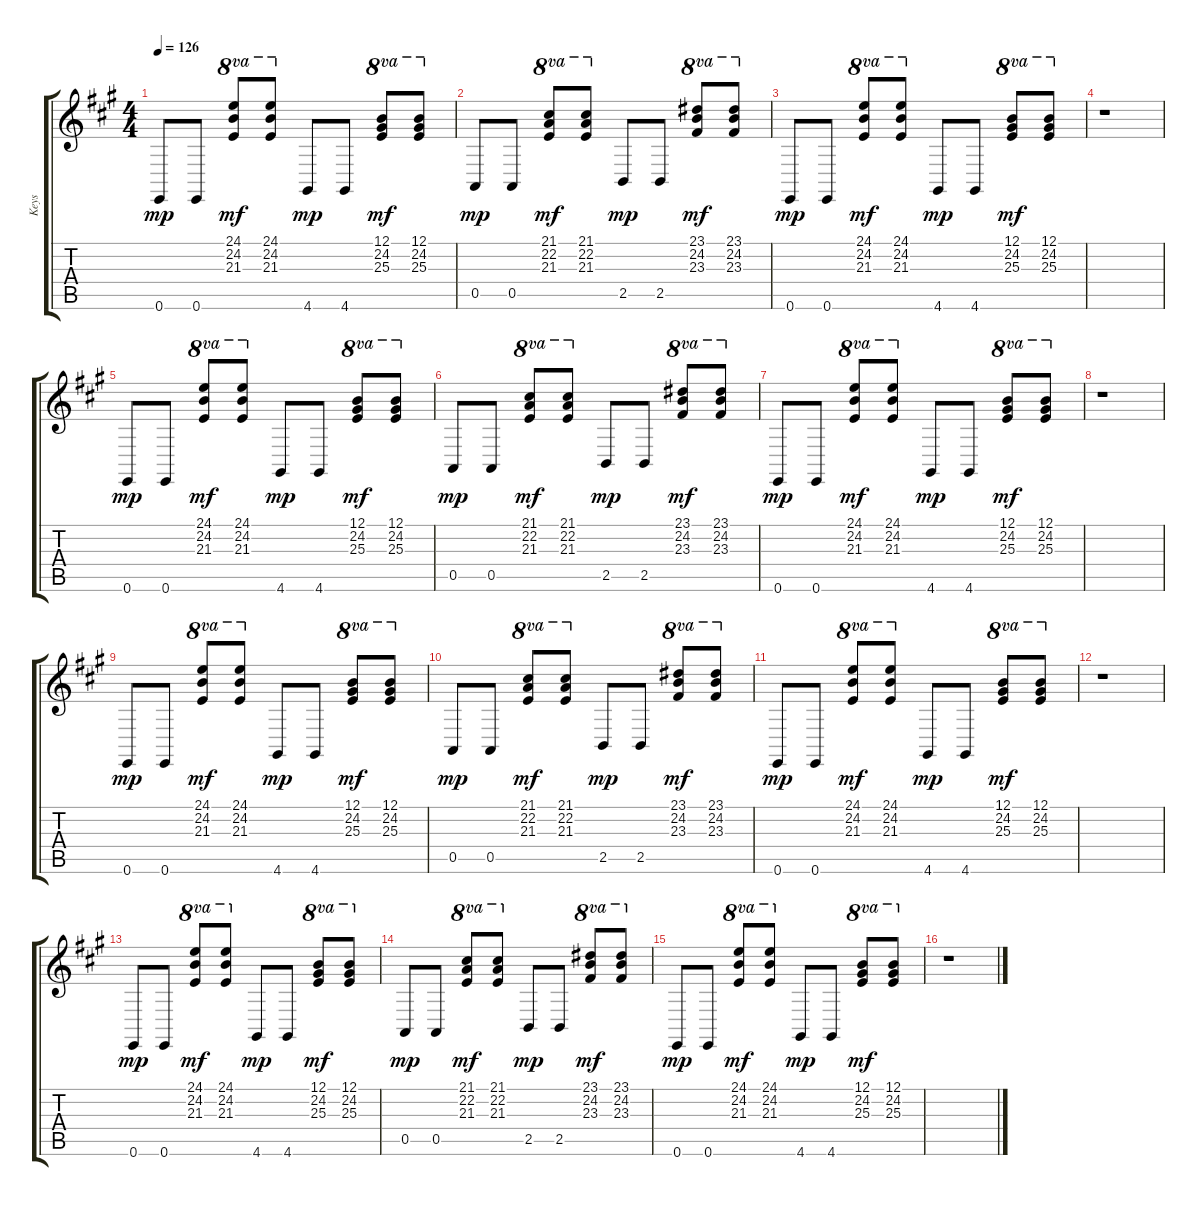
\track ("Keys" "Keys") {instrument honkytonkpiano}
\staff {score tabs}
\tuning (E4 B3 G3 D3 A2 E2) {hide}
\ts (4 4)
\tempo 126
\clef g2
\ks a
0.6.8{dy mp} 0.6.8 (24.1 24.2 21.3).8{ot 8va dy mf} (24.1 24.2 21.3).8{ot 8va} 4.6.8{dy mp} 4.6.8 (12.1 24.2 25.3).8{ot 8va dy mf} (12.1 24.2 25.3).8{ot 8va} |
0.5.8{dy mp} 0.5.8 (21.1 22.2 21.3).8{ot 8va dy mf} (21.1 22.2 21.3).8{ot 8va} 2.5.8{dy mp} 2.5.8 (23.1 24.2 23.3).8{ot 8va dy mf} (23.1 24.2 23.3).8{ot 8va} |
0.6.8{dy mp} 0.6.8 (24.1 24.2 21.3).8{ot 8va dy mf} (24.1 24.2 21.3).8{ot 8va} 4.6.8{dy mp} 4.6.8 (12.1 24.2 25.3).8{ot 8va dy mf} (12.1 24.2 25.3).8{ot 8va} |
r.1 |
0.6.8{dy mp} 0.6.8 (24.1 24.2 21.3).8{ot 8va dy mf} (24.1 24.2 21.3).8{ot 8va} 4.6.8{dy mp} 4.6.8 (12.1 24.2 25.3).8{ot 8va dy mf} (12.1 24.2 25.3).8{ot 8va} |
0.5.8{dy mp} 0.5.8 (21.1 22.2 21.3).8{ot 8va dy mf} (21.1 22.2 21.3).8{ot 8va} 2.5.8{dy mp} 2.5.8 (23.1 24.2 23.3).8{ot 8va dy mf} (23.1 24.2 23.3).8{ot 8va} |
0.6.8{dy mp} 0.6.8 (24.1 24.2 21.3).8{ot 8va dy mf} (24.1 24.2 21.3).8{ot 8va} 4.6.8{dy mp} 4.6.8 (12.1 24.2 25.3).8{ot 8va dy mf} (12.1 24.2 25.3).8{ot 8va} |
r.1 |
0.6.8{dy mp} 0.6.8 (24.1 24.2 21.3).8{ot 8va dy mf} (24.1 24.2 21.3).8{ot 8va} 4.6.8{dy mp} 4.6.8 (12.1 24.2 25.3).8{ot 8va dy mf} (12.1 24.2 25.3).8{ot 8va} |
0.5.8{dy mp} 0.5.8 (21.1 22.2 21.3).8{ot 8va dy mf} (21.1 22.2 21.3).8{ot 8va} 2.5.8{dy mp} 2.5.8 (23.1 24.2 23.3).8{ot 8va dy mf} (23.1 24.2 23.3).8{ot 8va} |
0.6.8{dy mp} 0.6.8 (24.1 24.2 21.3).8{ot 8va dy mf} (24.1 24.2 21.3).8{ot 8va} 4.6.8{dy mp} 4.6.8 (12.1 24.2 25.3).8{ot 8va dy mf} (12.1 24.2 25.3).8{ot 8va} |
r.1 |
0.6.8{dy mp} 0.6.8 (24.1 24.2 21.3).8{ot 8va dy mf} (24.1 24.2 21.3).8{ot 8va} 4.6.8{dy mp} 4.6.8 (12.1 24.2 25.3).8{ot 8va dy mf} (12.1 24.2 25.3).8{ot 8va} |
0.5.8{dy mp} 0.5.8 (21.1 22.2 21.3).8{ot 8va dy mf} (21.1 22.2 21.3).8{ot 8va} 2.5.8{dy mp} 2.5.8 (23.1 24.2 23.3).8{ot 8va dy mf} (23.1 24.2 23.3).8{ot 8va} |
0.6.8{dy mp} 0.6.8 (24.1 24.2 21.3).8{ot 8va dy mf} (24.1 24.2 21.3).8{ot 8va} 4.6.8{dy mp} 4.6.8 (12.1 24.2 25.3).8{ot 8va dy mf} (12.1 24.2 25.3).8{ot 8va} |
r.1
